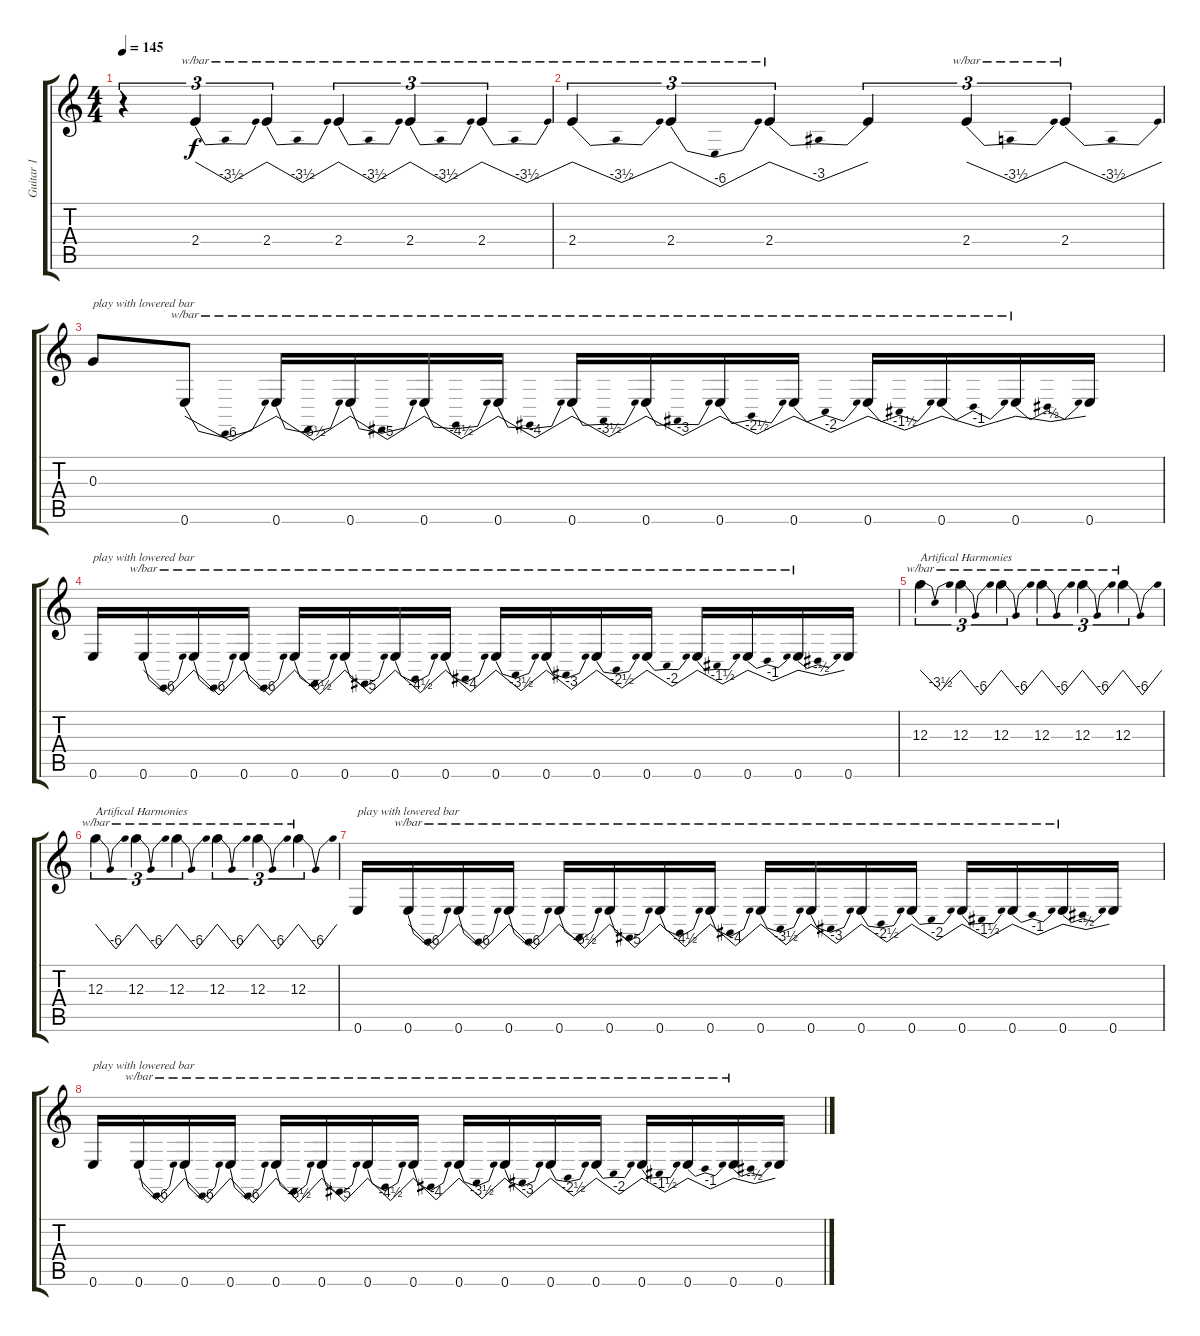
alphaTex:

\track ("Guitar 1" "Guitar 1") {instrument overdrivenguitar}
\staff {score tabs}
\tuning (E4 B3 G3 D3 A2 E2) {hide}
\ts (4 4)
\tempo 145
\clef g2
\ks c
r.4{tu (3 2) dy f} 2.4.4{tu (3 2) tbe (dip default 0 0 30 -14 60 0)} 2.4.4{tu (3 2) tbe (dip default 0 0 30 -14 60 0)} 2.4.4{tu (3 2) tbe (dip default 0 0 30 -14 60 0)} 2.4.4{tu (3 2) tbe (dip default 0 0 30 -14 60 0)} 2.4.4{tu (3 2) tbe (dip default 0 0 30 -14 60 0)} |
2.4.4{tu (3 2) tbe (dip default 0 0 30 -14 60 0)} 2.4.4{tu (3 2) tbe (dip default 0 0 30 -24 60 0)} 2.4.4{tu (3 2) tbe (dip default 0 0 30 -12 60 0)} 2.4{t}.4{tu (3 2)} 2.4.4{tu (3 2) tbe (dip default 0 0 30 -14 60 0)} 2.4.4{tu (3 2) tbe (dip default 0 0 30 -14 60 0)} |
0.3.8{txt "play with lowered bar"} 0.6.8{tbe (dip default 0 0 30 -24 60 0)} 0.6.16{tbe (dip default 0 0 30 -22 60 0)} 0.6.16{tbe (dip default 0 0 30 -20 60 0)} 0.6.16{tbe (dip default 0 0 30 -18 60 0)} 0.6.16{tbe (dip default 0 0 30 -16 60 0)} 0.6.16{tbe (dip default 0 0 30 -14 60 0)} 0.6.16{tbe (dip default 0 0 30 -12 60 0)} 0.6.16{tbe (dip default 0 0 30 -10 60 0)} 0.6.16{tbe (dip default 0 0 30 -8 60 0)} 0.6.16{tbe (dip default 0 0 30 -6 60 0)} 0.6.16{tbe (dip default 0 0 30 -4 60 0)} 0.6.16{tbe (dip default 0 0 30 -2 60 0)} 0.6.16 |
0.6.16{txt "play with lowered bar"} 0.6.16{tbe (dip default 0 0 30 -24 60 0)} 0.6.16{tbe (dip default 0 0 30 -24 60 0)} 0.6.16{tbe (dip default 0 0 30 -24 60 0)} 0.6.16{tbe (dip default 0 0 30 -22 60 0)} 0.6.16{tbe (dip default 0 0 30 -20 60 0)} 0.6.16{tbe (dip default 0 0 30 -18 60 0)} 0.6.16{tbe (dip default 0 0 30 -16 60 0)} 0.6.16{tbe (dip default 0 0 30 -14 60 0)} 0.6.16{tbe (dip default 0 0 30 -12 60 0)} 0.6.16{tbe (dip default 0 0 30 -10 60 0)} 0.6.16{tbe (dip default 0 0 30 -8 60 0)} 0.6.16{tbe (dip default 0 0 30 -6 60 0)} 0.6.16{tbe (dip default 0 0 30 -4 60 0)} 0.6.16{tbe (dip default 0 0 30 -2 60 0)} 0.6.16 |
12.3.4{tu (3 2) tbe (dip default 0 0 30 -14 60 0) txt "Artifical Harmonies"} 12.3.4{tu (3 2) tbe (dip default 0 0 30 -24 60 0)} 12.3.4{tu (3 2) tbe (dip default 0 0 30 -24 60 0)} 12.3.4{tu (3 2) tbe (dip default 0 0 30 -24 60 0)} 12.3.4{tu (3 2) tbe (dip default 0 0 30 -24 60 0)} 12.3.4{tu (3 2) tbe (dip default 0 0 30 -24 60 0)} |
12.3.4{tu (3 2) tbe (dip default 0 0 30 -24 60 0) txt "Artifical Harmonies"} 12.3.4{tu (3 2) tbe (dip default 0 0 30 -24 60 0)} 12.3.4{tu (3 2) tbe (dip default 0 0 30 -24 60 0)} 12.3.4{tu (3 2) tbe (dip default 0 0 30 -24 60 0)} 12.3.4{tu (3 2) tbe (dip default 0 0 30 -24 60 0)} 12.3.4{tu (3 2) tbe (dip default 0 0 30 -24 60 0)} |
0.6.16{txt "play with lowered bar"} 0.6.16{tbe (dip default 0 0 30 -24 60 0)} 0.6.16{tbe (dip default 0 0 30 -24 60 0)} 0.6.16{tbe (dip default 0 0 30 -24 60 0)} 0.6.16{tbe (dip default 0 0 30 -22 60 0)} 0.6.16{tbe (dip default 0 0 30 -20 60 0)} 0.6.16{tbe (dip default 0 0 30 -18 60 0)} 0.6.16{tbe (dip default 0 0 30 -16 60 0)} 0.6.16{tbe (dip default 0 0 30 -14 60 0)} 0.6.16{tbe (dip default 0 0 30 -12 60 0)} 0.6.16{tbe (dip default 0 0 30 -10 60 0)} 0.6.16{tbe (dip default 0 0 30 -8 60 0)} 0.6.16{tbe (dip default 0 0 30 -6 60 0)} 0.6.16{tbe (dip default 0 0 30 -4 60 0)} 0.6.16{tbe (dip default 0 0 30 -2 60 0)} 0.6.16 |
0.6.16{txt "play with lowered bar"} 0.6.16{tbe (dip default 0 0 30 -24 60 0)} 0.6.16{tbe (dip default 0 0 30 -24 60 0)} 0.6.16{tbe (dip default 0 0 30 -24 60 0)} 0.6.16{tbe (dip default 0 0 30 -22 60 0)} 0.6.16{tbe (dip default 0 0 30 -20 60 0)} 0.6.16{tbe (dip default 0 0 30 -18 60 0)} 0.6.16{tbe (dip default 0 0 30 -16 60 0)} 0.6.16{tbe (dip default 0 0 30 -14 60 0)} 0.6.16{tbe (dip default 0 0 30 -12 60 0)} 0.6.16{tbe (dip default 0 0 30 -10 60 0)} 0.6.16{tbe (dip default 0 0 30 -8 60 0)} 0.6.16{tbe (dip default 0 0 30 -6 60 0)} 0.6.16{tbe (dip default 0 0 30 -4 60 0)} 0.6.16{tbe (dip default 0 0 30 -2 60 0)} 0.6.16
